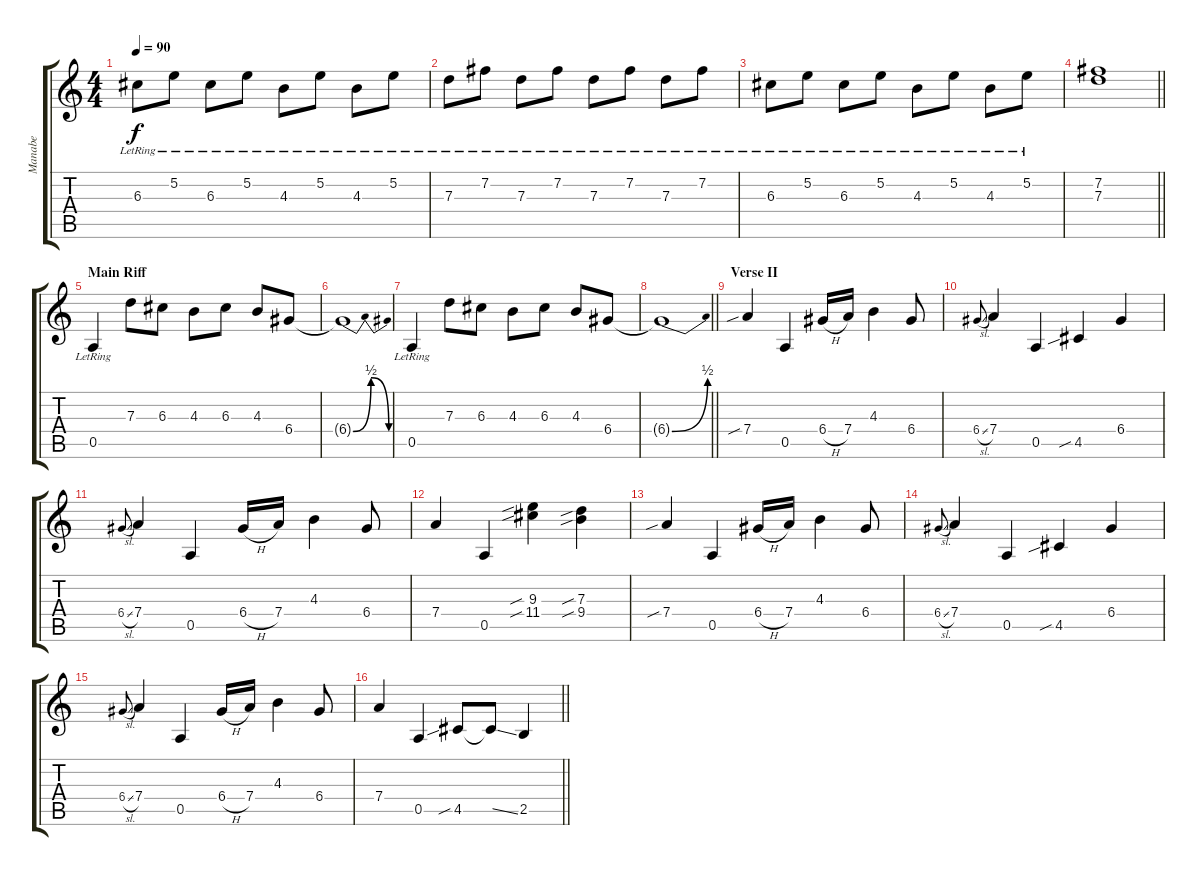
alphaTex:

\track ("Manabe" "Manabe") {instrument overdrivenguitar}
\staff {score tabs}
\tuning (E4 B3 G3 D3 A2 E2) {hide}
\ts (4 4)
\tempo 90
\clef g2
\ks c
6.3{lr}.8{dy f} 5.2{lr}.8 6.3{lr}.8 5.2{lr}.8 4.3{lr}.8 5.2{lr}.8 4.3{lr}.8 5.2{lr}.8 |
7.3{lr}.8 7.2{lr}.8 7.3{lr}.8 7.2{lr}.8 7.3{lr}.8 7.2{lr}.8 7.3{lr}.8 7.2{lr}.8 |
6.3{lr}.8 5.2{lr}.8 6.3{lr}.8 5.2{lr}.8 4.3{lr}.8 5.2{lr}.8 4.3{lr}.8 5.2{lr}.8 |
\barLineRight lightlight
(7.2 7.3).1 |
\section ("" "Main Riff")
0.5{lr}.4 7.3.8 6.3.8 4.3.8 6.3.8 4.3.8 6.4.8 |
6.4{be (bendrelease 0 0 9 2 50 2 60 0) t}.1 |
0.5{lr}.4 7.3.8 6.3.8 4.3.8 6.3.8 4.3.8 6.4.8 |
\barLineRight lightlight
6.4{be (bend 0 0 60 2) t}.1 |
\section ("" "Verse II")
7.4{sib}.4 0.5.4 6.4{h}.16 7.4.16 4.3.4 6.4.8 |
6.4{sl}.8{gr onbeat} 7.4.4 0.5.4 4.5{sib}.4 6.4.4 |
6.4{sl}.8{gr onbeat} 7.4.4 0.5.4 6.4{h}.16 7.4.16 4.3.4 6.4.8 |
7.4.4 0.5.4 (9.3{sib} 11.4{sib}).4 (7.3{sib} 9.4{sib}).4 |
7.4{sib}.4 0.5.4 6.4{h}.16 7.4.16 4.3.4 6.4.8 |
6.4{sl}.8{gr onbeat} 7.4.4 0.5.4 4.5{sib}.4 6.4.4 |
6.4{sl}.8{gr onbeat} 7.4.4 0.5.4 6.4{h}.16 7.4.16 4.3.4 6.4.8 |
\barLineRight lightlight
7.4.4 0.5.4 4.5{sib}.8 4.5{ss t}.8 2.5.4
